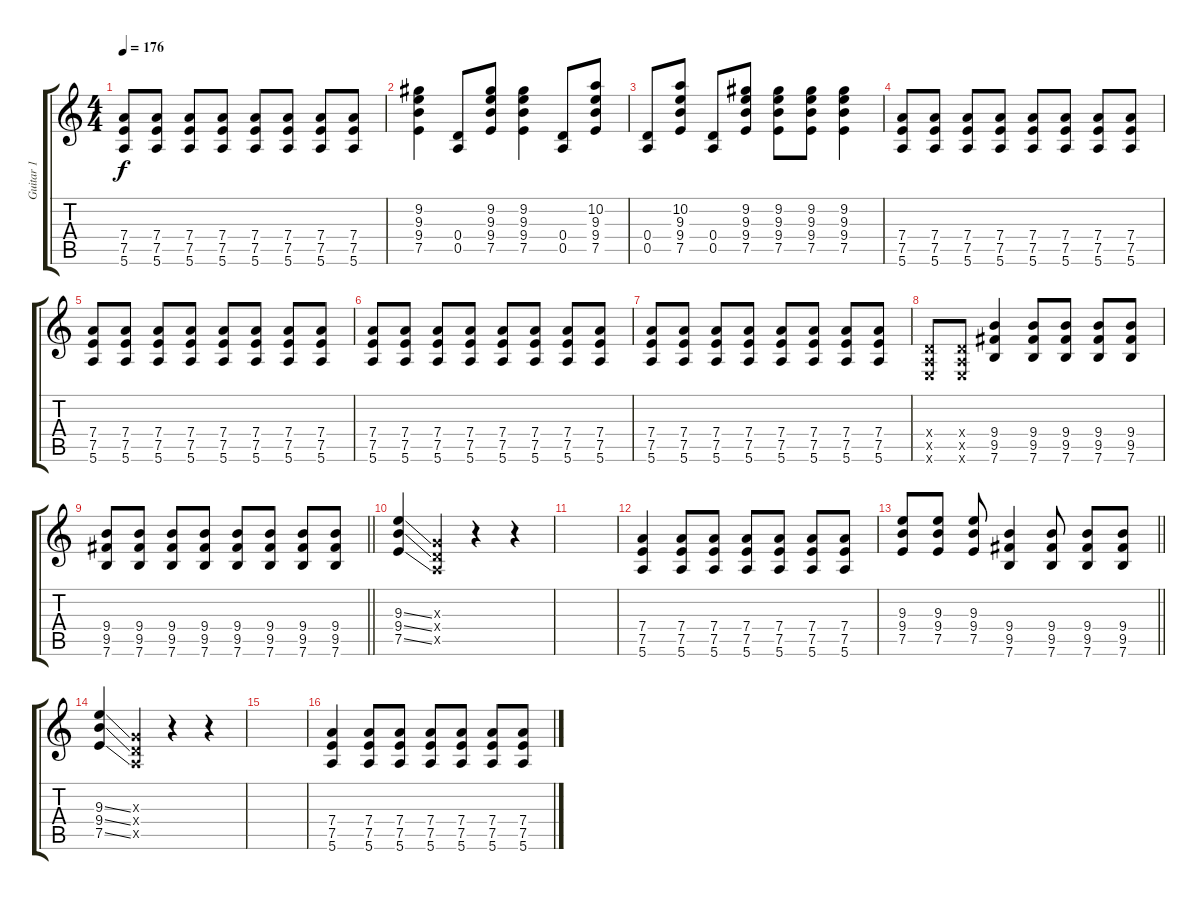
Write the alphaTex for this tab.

\track ("Guitar 1" "Guitar 1") {instrument overdrivenguitar}
\staff {score tabs}
\tuning (E4 B3 G3 D3 A2 E2) {hide}
\ts (4 4)
\tempo 176
\clef g2
\ks c
(7.4 7.5 5.6).8{dy f} (7.4 7.5 5.6).8 (7.4 7.5 5.6).8 (7.4 7.5 5.6).8 (7.4 7.5 5.6).8 (7.4 7.5 5.6).8 (7.4 7.5 5.6).8 (7.4 7.5 5.6).8 |
(9.2 9.3 9.4 7.5).4 (0.4 0.5).8 (9.2 9.3 9.4 7.5).8 (9.2 9.3 9.4 7.5).4 (0.4 0.5).8 (10.2 9.3 9.4 7.5).8 |
(0.4 0.5).8 (10.2 9.3 9.4 7.5).8 (0.4 0.5).8 (9.2 9.3 9.4 7.5).8 (9.2 9.3 9.4 7.5).8 (9.2 9.3 9.4 7.5).8 (9.2 9.3 9.4 7.5).4 |
(7.4 7.5 5.6).8 (7.4 7.5 5.6).8 (7.4 7.5 5.6).8 (7.4 7.5 5.6).8 (7.4 7.5 5.6).8 (7.4 7.5 5.6).8 (7.4 7.5 5.6).8 (7.4 7.5 5.6).8 |
(7.4 7.5 5.6).8 (7.4 7.5 5.6).8 (7.4 7.5 5.6).8 (7.4 7.5 5.6).8 (7.4 7.5 5.6).8 (7.4 7.5 5.6).8 (7.4 7.5 5.6).8 (7.4 7.5 5.6).8 |
(7.4 7.5 5.6).8 (7.4 7.5 5.6).8 (7.4 7.5 5.6).8 (7.4 7.5 5.6).8 (7.4 7.5 5.6).8 (7.4 7.5 5.6).8 (7.4 7.5 5.6).8 (7.4 7.5 5.6).8 |
(7.4 7.5 5.6).8 (7.4 7.5 5.6).8 (7.4 7.5 5.6).8 (7.4 7.5 5.6).8 (7.4 7.5 5.6).8 (7.4 7.5 5.6).8 (7.4 7.5 5.6).8 (7.4 7.5 5.6).8 |
(0.4{x} 0.5{x} 0.6{x}).8 (0.4{x} 0.5{x} 0.6{x}).8 (9.4 9.5 7.6).4 (9.4 9.5 7.6).8 (9.4 9.5 7.6).8 (9.4 9.5 7.6).8 (9.4 9.5 7.6).8 |
\barLineRight lightlight
(9.4 9.5 7.6).8 (9.4 9.5 7.6).8 (9.4 9.5 7.6).8 (9.4 9.5 7.6).8 (9.4 9.5 7.6).8 (9.4 9.5 7.6).8 (9.4 9.5 7.6).8 (9.4 9.5 7.6).8 |
(9.3{ss} 9.4{ss} 7.5{ss}).4 (0.3{x} 0.4{x} 0.5{x}).4 r.4 r.4 |
|
(7.4 7.5 5.6).4 (7.4 7.5 5.6).8 (7.4 7.5 5.6).8 (7.4 7.5 5.6).8 (7.4 7.5 5.6).8 (7.4 7.5 5.6).8 (7.4 7.5 5.6).8 |
\barLineRight lightlight
(9.3 9.4 7.5).8 (9.3 9.4 7.5).8 (9.3 9.4 7.5).8 (9.4 9.5 7.6).4 (9.4 9.5 7.6).8 (9.4 9.5 7.6).8 (9.4 9.5 7.6).8 |
(9.3{ss} 9.4{ss} 7.5{ss}).4 (0.3{x} 0.4{x} 0.5{x}).4 r.4 r.4 |
|
(7.4 7.5 5.6).4 (7.4 7.5 5.6).8 (7.4 7.5 5.6).8 (7.4 7.5 5.6).8 (7.4 7.5 5.6).8 (7.4 7.5 5.6).8 (7.4 7.5 5.6).8
